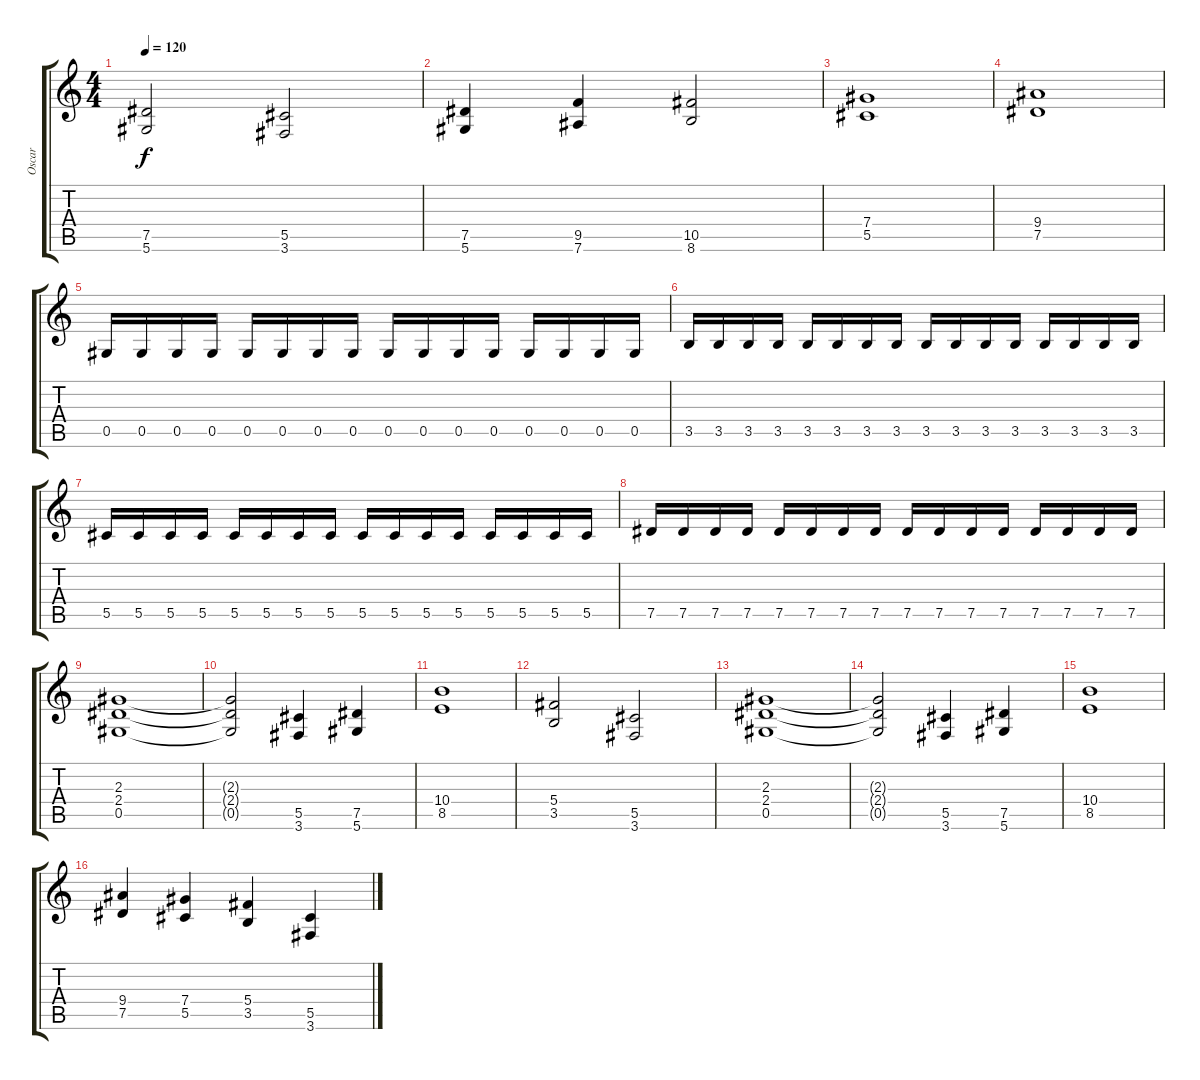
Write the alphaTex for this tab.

\track ("Oscar" "Oscar") {instrument distortionguitar}
\staff {score tabs}
\tuning (Eb4 Bb3 Gb3 Db3 Ab2 Eb2) {hide}
\ts (4 4)
\tempo 120
\clef g2
\ks c
(7.5 5.6).2{dy f} (5.5 3.6).2 |
(7.5 5.6).4 (9.5 7.6).4 (10.5 8.6).2 |
(7.4 5.5).1 |
(9.4 7.5).1 |
0.5.16 0.5.16 0.5.16 0.5.16 0.5.16 0.5.16 0.5.16 0.5.16 0.5.16 0.5.16 0.5.16 0.5.16 0.5.16 0.5.16 0.5.16 0.5.16 |
3.5.16 3.5.16 3.5.16 3.5.16 3.5.16 3.5.16 3.5.16 3.5.16 3.5.16 3.5.16 3.5.16 3.5.16 3.5.16 3.5.16 3.5.16 3.5.16 |
5.5.16 5.5.16 5.5.16 5.5.16 5.5.16 5.5.16 5.5.16 5.5.16 5.5.16 5.5.16 5.5.16 5.5.16 5.5.16 5.5.16 5.5.16 5.5.16 |
7.5.16 7.5.16 7.5.16 7.5.16 7.5.16 7.5.16 7.5.16 7.5.16 7.5.16 7.5.16 7.5.16 7.5.16 7.5.16 7.5.16 7.5.16 7.5.16 |
(2.3 2.4 0.5).1 |
(2.3{t} 2.4{t} 0.5{t}).2 (5.5 3.6).4 (7.5 5.6).4 |
(10.4 8.5).1 |
(5.4 3.5).2 (5.5 3.6).2 |
(2.3 2.4 0.5).1 |
(2.3{t} 2.4{t} 0.5{t}).2 (5.5 3.6).4 (7.5 5.6).4 |
(10.4 8.5).1 |
(9.4 7.5).4 (7.4 5.5).4 (5.4 3.5).4 (5.5 3.6).4
